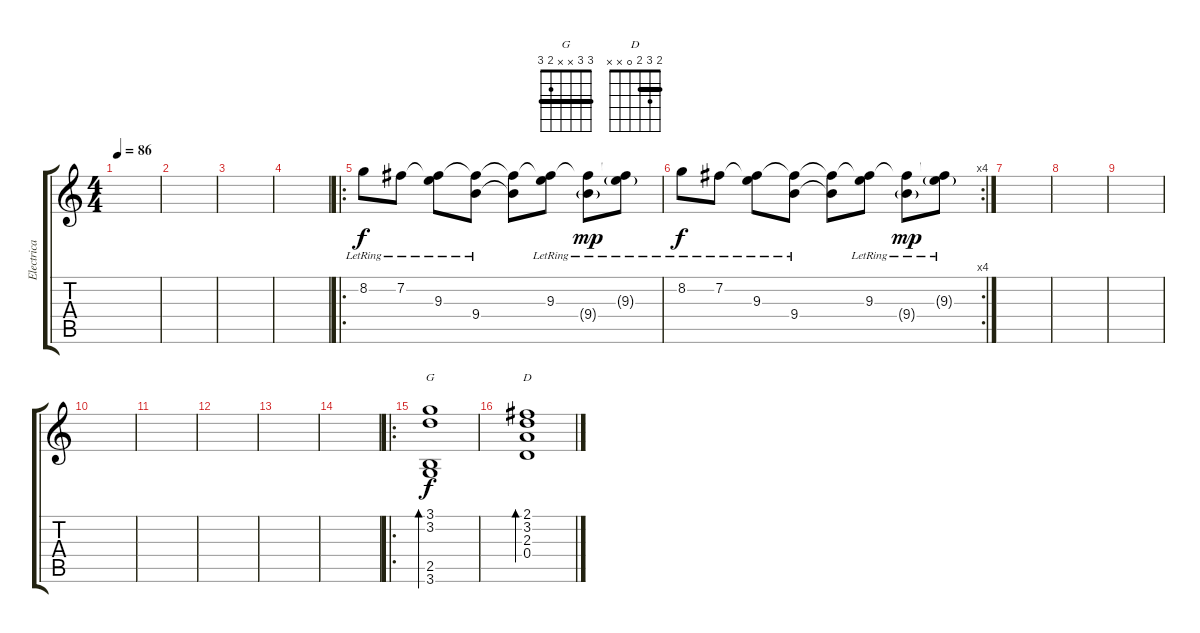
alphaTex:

\track ("Electrica" "Electrica") {instrument distortionguitar}
\staff {score tabs}
\tuning (E4 B3 G3 D3 A2 E2) {hide}
\chord ("G" 3 3 x x 2 3) {barre 3}
\chord ("D" 2 3 2 0 x x) {barre 2}
\ts (4 4)
\tempo 86
\clef g2
\ks c
|
|
|
|
\ro
8.2{lr}.8 7.2{lr}.8 (7.2{t} 9.3{lr}).8 (7.2{t} 9.4{lr}).8 (7.2{t} 9.4{t}).8 (7.2{t} 9.3{lr}).8 (7.2{t} 9.4{g lr}).8{dy mp} (7.2{t} 9.3{g lr}).8 |
\rc 4
8.2{lr}.8{dy f} 7.2{lr}.8 (7.2{t} 9.3{lr}).8 (7.2{t} 9.4{lr}).8 (7.2{t} 9.4{t}).8 (7.2{t} 9.3{lr}).8 (7.2{t} 9.4{g lr}).8{dy mp} (7.2{t} 9.3{g lr}).8 |
|
|
|
|
|
|
|
|
\ro
(3.1 3.2 2.5 3.6).1{bd 120 ch "G" dy f instrument electricguitarjazz} |
(2.1 3.2 2.3 0.4).1{bd 120 ch "D"}
